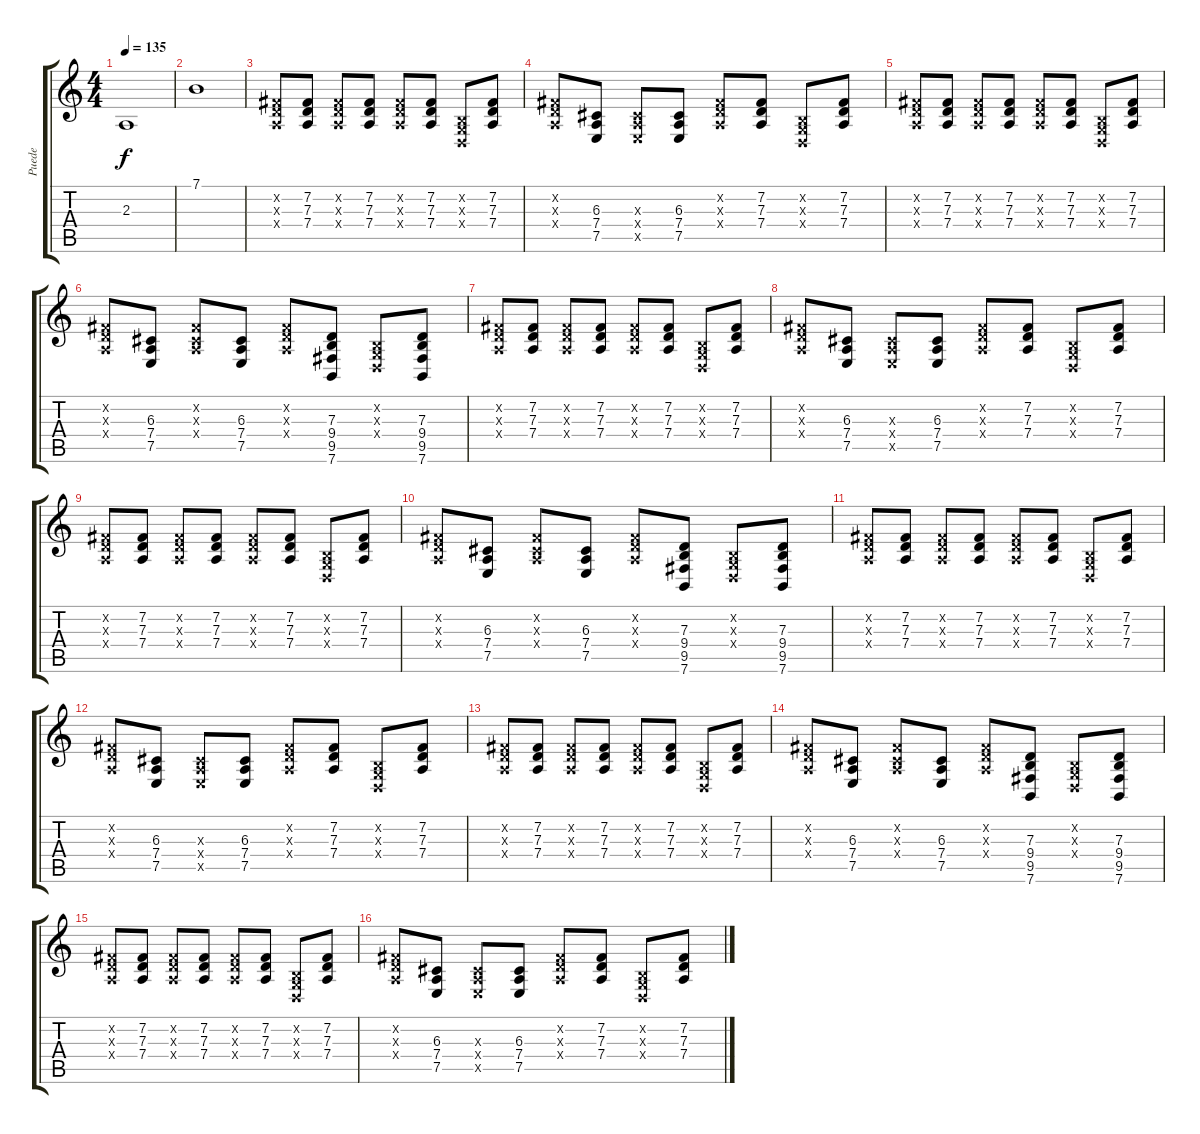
\track ("Puede" "Puede") {instrument lead2sawtooth}
\staff {score tabs}
\tuning (E4 B3 G3 D3 A2 E2) {hide}
\ts (4 4)
\tempo 135
\clef g2
\ks c
2.3.1{dy f} |
7.1.1{volume 4} |
(7.2{x} 7.3{x} 7.4{x}).8{volume 9 instrument acousticguitarsteel} (7.2 7.3 7.4).8 (7.2{x} 7.3{x} 7.4{x}).8 (7.2 7.3 7.4).8 (7.2{x} 7.3{x} 7.4{x}).8 (7.2 7.3 7.4).8 (0.2{x} 0.3{x} 0.4{x}).8 (7.2 7.3 7.4).8 |
(7.2{x} 7.3{x} 7.4{x}).8 (6.3 7.4 7.5).8 (6.3{x} 7.4{x} 7.5{x}).8 (6.3 7.4 7.5).8 (7.2{x} 7.3{x} 7.4{x}).8 (7.2 7.3 7.4).8 (0.2{x} 0.3{x} 0.4{x}).8 (7.2 7.3 7.4).8 |
(7.2{x} 7.3{x} 7.4{x}).8 (7.2 7.3 7.4).8 (7.2{x} 7.3{x} 7.4{x}).8 (7.2 7.3 7.4).8 (7.2{x} 7.3{x} 7.4{x}).8 (7.2 7.3 7.4).8 (0.2{x} 0.3{x} 0.4{x}).8 (7.2 7.3 7.4).8 |
(7.2{x} 7.3{x} 7.4{x}).8 (6.3 7.4 7.5).8 (7.2{x} 6.3{x} 7.4{x}).8 (6.3 7.4 7.5).8 (7.2{x} 7.3{x} 7.4{x}).8 (7.3 9.4 9.5 7.6).8 (0.2{x} 0.3{x} 0.4{x}).8 (7.3 9.4 9.5 7.6).8 |
(7.2{x} 7.3{x} 7.4{x}).8{volume 9 instrument acousticguitarsteel} (7.2 7.3 7.4).8 (7.2{x} 7.3{x} 7.4{x}).8 (7.2 7.3 7.4).8 (7.2{x} 7.3{x} 7.4{x}).8 (7.2 7.3 7.4).8 (0.2{x} 0.3{x} 0.4{x}).8 (7.2 7.3 7.4).8 |
(7.2{x} 7.3{x} 7.4{x}).8 (6.3 7.4 7.5).8 (6.3{x} 7.4{x} 7.5{x}).8 (6.3 7.4 7.5).8 (7.2{x} 7.3{x} 7.4{x}).8 (7.2 7.3 7.4).8 (0.2{x} 0.3{x} 0.4{x}).8 (7.2 7.3 7.4).8 |
(7.2{x} 7.3{x} 7.4{x}).8 (7.2 7.3 7.4).8 (7.2{x} 7.3{x} 7.4{x}).8 (7.2 7.3 7.4).8 (7.2{x} 7.3{x} 7.4{x}).8 (7.2 7.3 7.4).8 (0.2{x} 0.3{x} 0.4{x}).8 (7.2 7.3 7.4).8 |
(7.2{x} 7.3{x} 7.4{x}).8 (6.3 7.4 7.5).8 (7.2{x} 6.3{x} 7.4{x}).8 (6.3 7.4 7.5).8 (7.2{x} 7.3{x} 7.4{x}).8 (7.3 9.4 9.5 7.6).8 (0.2{x} 0.3{x} 0.4{x}).8 (7.3 9.4 9.5 7.6).8 |
(7.2{x} 7.3{x} 7.4{x}).8{volume 9 instrument acousticguitarsteel} (7.2 7.3 7.4).8 (7.2{x} 7.3{x} 7.4{x}).8 (7.2 7.3 7.4).8 (7.2{x} 7.3{x} 7.4{x}).8 (7.2 7.3 7.4).8 (0.2{x} 0.3{x} 0.4{x}).8 (7.2 7.3 7.4).8 |
(7.2{x} 7.3{x} 7.4{x}).8 (6.3 7.4 7.5).8 (6.3{x} 7.4{x} 7.5{x}).8 (6.3 7.4 7.5).8 (7.2{x} 7.3{x} 7.4{x}).8 (7.2 7.3 7.4).8 (0.2{x} 0.3{x} 0.4{x}).8 (7.2 7.3 7.4).8 |
(7.2{x} 7.3{x} 7.4{x}).8 (7.2 7.3 7.4).8 (7.2{x} 7.3{x} 7.4{x}).8 (7.2 7.3 7.4).8 (7.2{x} 7.3{x} 7.4{x}).8 (7.2 7.3 7.4).8 (0.2{x} 0.3{x} 0.4{x}).8 (7.2 7.3 7.4).8 |
(7.2{x} 7.3{x} 7.4{x}).8 (6.3 7.4 7.5).8 (7.2{x} 6.3{x} 7.4{x}).8 (6.3 7.4 7.5).8 (7.2{x} 7.3{x} 7.4{x}).8 (7.3 9.4 9.5 7.6).8 (0.2{x} 0.3{x} 0.4{x}).8 (7.3 9.4 9.5 7.6).8 |
(7.2{x} 7.3{x} 7.4{x}).8{volume 9 instrument acousticguitarsteel} (7.2 7.3 7.4).8 (7.2{x} 7.3{x} 7.4{x}).8 (7.2 7.3 7.4).8 (7.2{x} 7.3{x} 7.4{x}).8 (7.2 7.3 7.4).8 (0.2{x} 0.3{x} 0.4{x}).8 (7.2 7.3 7.4).8 |
(7.2{x} 7.3{x} 7.4{x}).8 (6.3 7.4 7.5).8 (6.3{x} 7.4{x} 7.5{x}).8 (6.3 7.4 7.5).8 (7.2{x} 7.3{x} 7.4{x}).8 (7.2 7.3 7.4).8 (0.2{x} 0.3{x} 0.4{x}).8 (7.2 7.3 7.4).8
